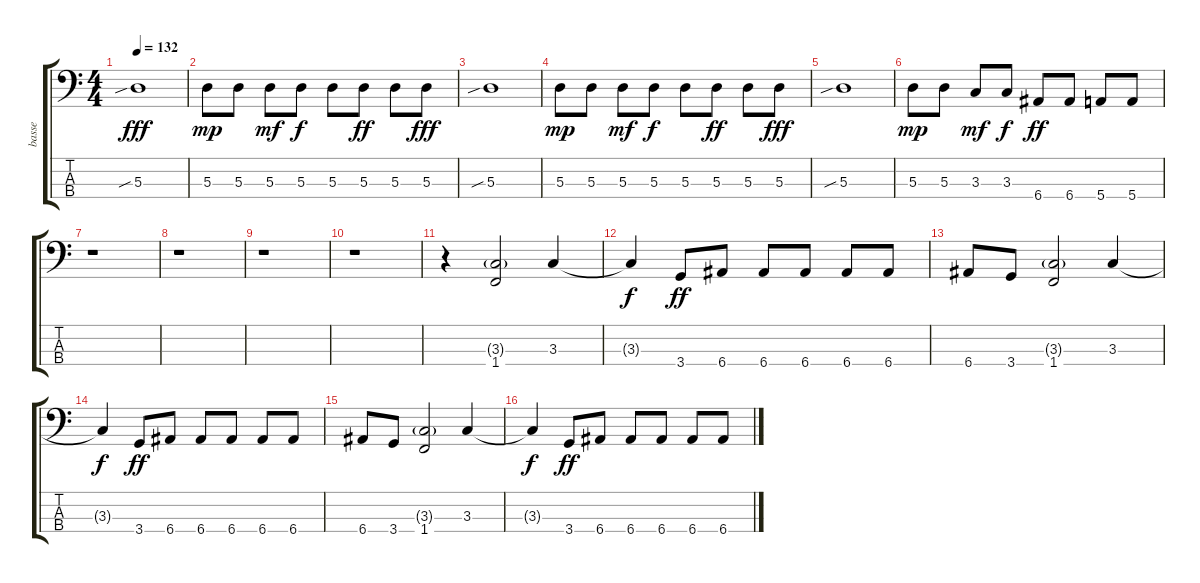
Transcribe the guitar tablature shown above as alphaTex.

\track ("basse" "basse") {instrument electricbasspick}
\staff {score tabs}
\tuning (G2 D2 A1 E1) {hide}
\ts (4 4)
\tempo 132
\clef f4
\ks c
5.3{sib}.1{dy fff} |
5.3.8{dy mp} 5.3.8 5.3.8{dy mf} 5.3.8{dy f} 5.3.8 5.3.8{dy ff} 5.3.8 5.3.8{dy fff} |
5.3{sib}.1 |
5.3.8{dy mp} 5.3.8 5.3.8{dy mf} 5.3.8{dy f} 5.3.8 5.3.8{dy ff} 5.3.8 5.3.8{dy fff} |
5.3{sib}.1 |
5.3.8{dy mp} 5.3.8 3.3.8{dy mf} 3.3.8{dy f} 6.4.8{dy ff} 6.4.8 5.4.8 5.4.8 |
r.1 |
r.1 |
r.1 |
r.1 |
r.4 (3.3{g} 1.4).2 3.3.4 |
3.3{t}.4{dy f} 3.4.8{dy ff} 6.4.8 6.4.8 6.4.8 6.4.8 6.4.8 |
6.4.8 3.4.8 (3.3{g} 1.4).2 3.3.4 |
3.3{t}.4{dy f} 3.4.8{dy ff} 6.4.8 6.4.8 6.4.8 6.4.8 6.4.8 |
6.4.8 3.4.8 (3.3{g} 1.4).2 3.3.4 |
3.3{t}.4{dy f} 3.4.8{dy ff} 6.4.8 6.4.8 6.4.8 6.4.8 6.4.8
